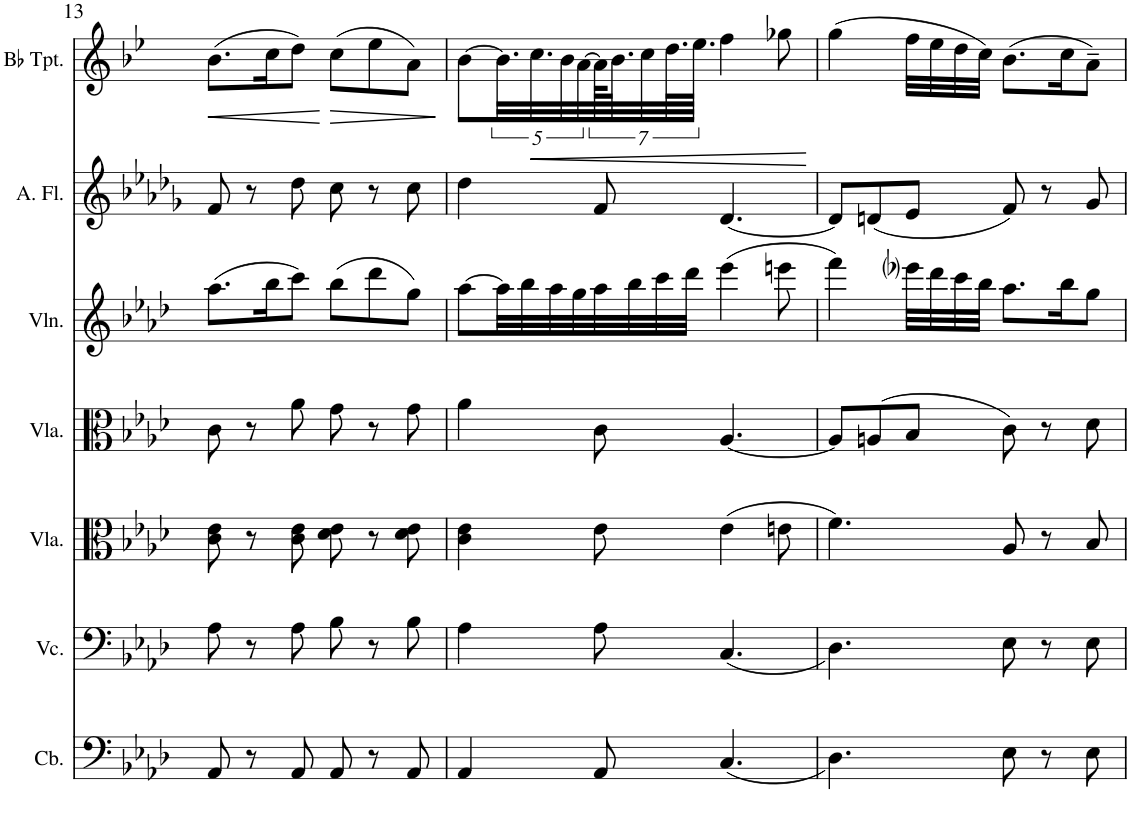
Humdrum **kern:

**kern	**kern	**kern	**kern	**kern	**kern	**kern	**dynam
*part7	*part6	*part5	*part4	*part3	*part2	*part1	*part1
*staff7	*staff6	*staff5	*staff4	*staff3	*staff2	*staff1	*staff1
*I"Contrabass	*I"Violoncello	*I"Viola	*I"Viola	*I"Violin	*I"Alto Flute	*I"Bb Trumpet	*
*I'Cb.	*I'Vc.	*I'Vla.	*I'Vla.	*I'Vln.	*I'A. Fl.	*I'Bb Tpt.	*
!!LO:PB:g=z
*clefF4	*clefF4	*clefC3	*clefC3	*clefG2	*clefG2	*clefG2	*
*Trd7c12	*	*	*	*	*Trd3c5	*Trd1c2	*
*k[b-e-a-d-]	*k[b-e-a-d-]	*k[b-e-a-d-]	*k[b-e-a-d-]	*k[b-e-a-d-]	*k[b-e-a-d-g-]	*k[b-e-]	*
*M6/8	*M6/8	*M6/8	*M6/8	*M6/8	*M6/8	*M6/8	*
=13	=13	=13	=13	=13	=13	=13	=13
!	!	!	!	!	!	!	!LO:HP:b
8AA-/	8A-\	8c\ 8e-\	8c\	(>8.aa-\L	8f/	(>8.b-\L	<
8r	8r	8r	8r	.	8r	.	.
.	.	.	.	16bb-\K	.	16cc\K	.
8AA-/	8A-\	8c\ 8e-\	8a-\	8ccc\J)	8dd-\	8dd\J)	.
!	!	!	!	!	!	!	!LO:HP:n=1:b
8AA-/	8B-\	8d-\ 8e-\	8g\	(>8bb-\L	8cc\	(>8cc\L	[ >
8r	8r	8r	8r	8ddd-\	8r	8ee-\	.
8AA-/	8B-\	8d-\ 8e-\	8g\	8gg\J)	8cc\	8a\J)	.
.	.	.	.	.	.	.	]
=14	=14	=14	=14	=14	=14	=14	=14
4AA-/	4A-\	4c\ 4e-\	4a-\	[8aa-\L	4dd-\	[8b-\L	.
.	.	.	.	32aa-\LL]	.	40.b-\LL]	.
.	.	.	.	32bb-\	.	.	.
!	!	!	!	!	!	!	!LO:HP:b
.	.	.	.	.	.	40.cc\	<
.	.	.	.	32aa-\	.	.	.
.	.	.	.	.	.	40b-\	.
.	.	.	.	32gg\	.	.	.
.	.	.	.	.	.	[40a\	.
8AA-/	8A-\	8e-\	8c\	32aa-\	8f/	112a\KL]	.
.	.	.	.	.	.	56.b-\J	.
.	.	.	.	32bb-\	.	.	.
.	.	.	.	.	.	28cc\	.
.	.	.	.	32ccc\	.	.	.
.	.	.	.	.	.	56.dd\L	.
.	.	.	.	32ddd-\JJJ	.	.	.
.	.	.	.	.	.	56.ee-\JJJJ	.
(<4.C/	(<4.C/	(>4e-\	[4.A-/	(>4eee-\	[4.d-/	4ff\	.
.	.	8en\	.	8eeen\	.	8gg-X\	.
.	.	.	.	.	.	.	[
=15	=15	=15	=15	=15	=15	=15	=15
4.D-\)	4.D-\)	4.f\)	8A-/L]	4fff\)	8d-/L]	(>4gg\	.
.	.	.	(>8An/	.	(<8dn/	.	.
.	.	.	8B-/J	32eee-i\LLL	8e-/J	32ff\LLL	.
.	.	.	.	32ddd-\	.	32ee-\	.
.	.	.	.	32ccc\	.	32dd\	.
.	.	.	.	32bb-\JJJ	.	32cc\JJJ)	.
8E-\	8E-\	8A-/	8c\)	8.aa-\L	8f/)	(>8.b-\L	.
8r	8r	8r	8r	.	8r	.	.
.	.	.	.	16bb-\K	.	16cc\K	.
8E-\	8E-\	8B-/	8d-\	8gg\J	8g-/	8a~\J)	.
=	=	=	=	=	=	=	=
*-	*-	*-	*-	*-	*-	*-	*-
